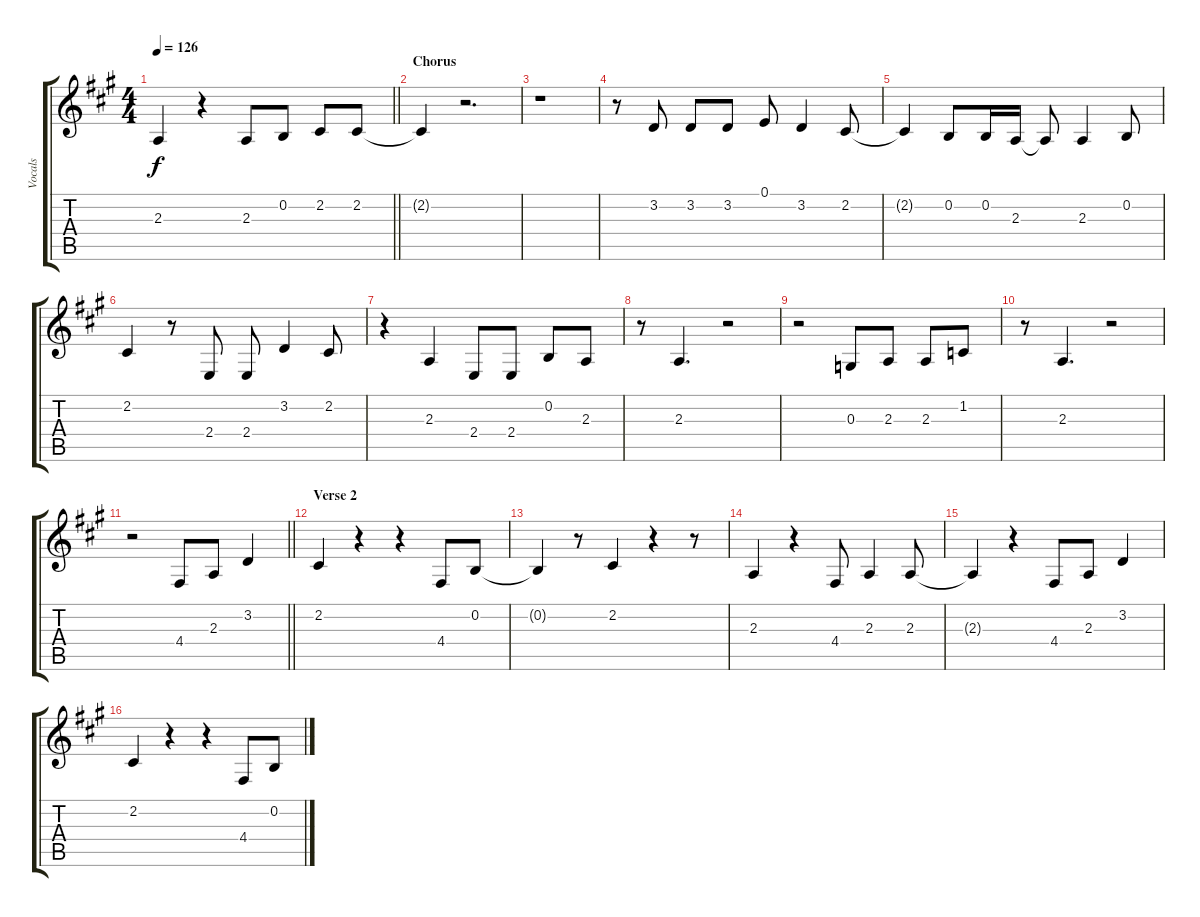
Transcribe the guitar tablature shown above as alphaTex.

\track ("Vocals" "Vocals") {instrument trumpet}
\staff {score tabs}
\tuning (E4 B3 G3 D3 A2 E2) {hide}
\ts (4 4)
\tempo 126
\clef g2
\barLineRight lightlight
\ks a
2.3{t}.4{dy f} r.4 2.3.8 0.2.8 2.2.8 2.2.8 |
\section ("" "Chorus")
2.2{t}.4 r.2{d} |
r.1 |
r.8 3.2.8 3.2.8 3.2.8 0.1.8 3.2.4 2.2.8 |
2.2{t}.4 0.2.8 0.2.16 2.3.16 2.3{t}.8 2.3.4 0.2.8 |
2.2.4 r.8 2.4.8 2.4.8 3.2.4 2.2.8 |
r.4 2.3.4 2.4.8 2.4.8 0.2.8 2.3.8 |
r.8 2.3.4{d} r.2 |
r.2 0.3.8 2.3.8 2.3.8 1.2.8 |
r.8 2.3.4{d} r.2 |
\barLineRight lightlight
r.2 4.4.8 2.3.8 3.2.4 |
\section ("" "Verse 2")
2.2.4 r.4 r.4 4.4.8 0.2.8 |
0.2{t}.4 r.8 2.2.4 r.4 r.8 |
2.3.4 r.4 4.4.8 2.3.4 2.3.8 |
2.3{t}.4 r.4 4.4.8 2.3.8 3.2.4 |
2.2.4 r.4 r.4 4.4.8 0.2.8
